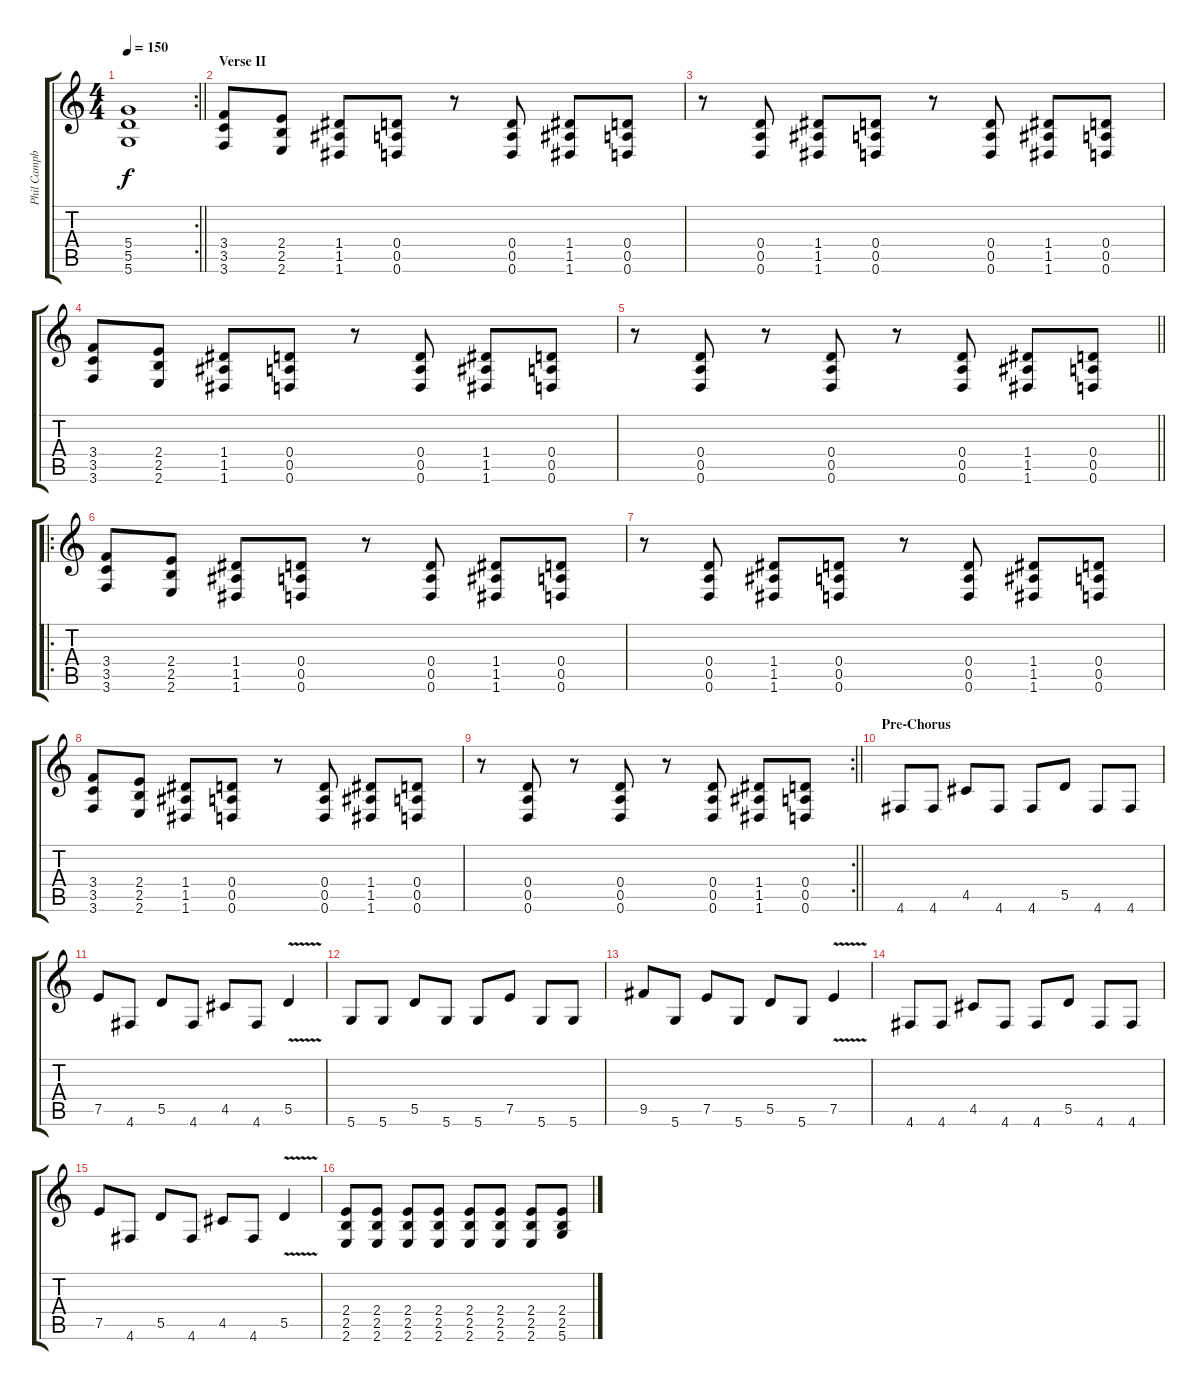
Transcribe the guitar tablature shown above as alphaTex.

\track ("Phil Campbell" "Phil Campb") {instrument distortionguitar}
\staff {score tabs}
\tuning (E4 B3 G3 D3 A2 D2) {hide}
\rc 2
\ts (4 4)
\tempo 150
\clef g2
\barLineRight lightlight
\ks c
(5.4 5.5 5.6).1{dy f} |
\section ("" "Verse II")
(3.4 3.5 3.6).8 (2.4 2.5 2.6).8 (1.4 1.5 1.6).8 (0.4 0.5 0.6).8 r.8 (0.4 0.5 0.6).8 (1.4 1.5 1.6).8 (0.4 0.5 0.6).8 |
r.8 (0.4 0.5 0.6).8 (1.4 1.5 1.6).8 (0.4 0.5 0.6).8 r.8 (0.4 0.5 0.6).8 (1.4 1.5 1.6).8 (0.4 0.5 0.6).8 |
(3.4 3.5 3.6).8 (2.4 2.5 2.6).8 (1.4 1.5 1.6).8 (0.4 0.5 0.6).8 r.8 (0.4 0.5 0.6).8 (1.4 1.5 1.6).8 (0.4 0.5 0.6).8 |
\barLineRight lightlight
r.8 (0.4 0.5 0.6).8 r.8 (0.4 0.5 0.6).8 r.8 (0.4 0.5 0.6).8 (1.4 1.5 1.6).8 (0.4 0.5 0.6).8 |
\ro
(3.4 3.5 3.6).8 (2.4 2.5 2.6).8 (1.4 1.5 1.6).8 (0.4 0.5 0.6).8 r.8 (0.4 0.5 0.6).8 (1.4 1.5 1.6).8 (0.4 0.5 0.6).8 |
r.8 (0.4 0.5 0.6).8 (1.4 1.5 1.6).8 (0.4 0.5 0.6).8 r.8 (0.4 0.5 0.6).8 (1.4 1.5 1.6).8 (0.4 0.5 0.6).8 |
(3.4 3.5 3.6).8 (2.4 2.5 2.6).8 (1.4 1.5 1.6).8 (0.4 0.5 0.6).8 r.8 (0.4 0.5 0.6).8 (1.4 1.5 1.6).8 (0.4 0.5 0.6).8 |
\rc 2
\barLineRight lightlight
r.8 (0.4 0.5 0.6).8 r.8 (0.4 0.5 0.6).8 r.8 (0.4 0.5 0.6).8 (1.4 1.5 1.6).8 (0.4 0.5 0.6).8 |
\section ("" "Pre-Chorus")
4.6.8 4.6.8 4.5.8 4.6.8 4.6.8 5.5.8 4.6.8 4.6.8 |
7.5.8 4.6.8 5.5.8 4.6.8 4.5.8 4.6.8 5.5{v}.4 |
5.6.8 5.6.8 5.5.8 5.6.8 5.6.8 7.5.8 5.6.8 5.6.8 |
9.5.8 5.6.8 7.5.8 5.6.8 5.5.8 5.6.8 7.5{v}.4 |
4.6.8 4.6.8 4.5.8 4.6.8 4.6.8 5.5.8 4.6.8 4.6.8 |
7.5.8 4.6.8 5.5.8 4.6.8 4.5.8 4.6.8 5.5{v}.4 |
(2.4 2.5 2.6).8 (2.4 2.5 2.6).8 (2.4 2.5 2.6).8 (2.4 2.5 2.6).8 (2.4 2.5 2.6).8 (2.4 2.5 2.6).8 (2.4 2.5 2.6).8 (2.4 2.5 5.6).8
